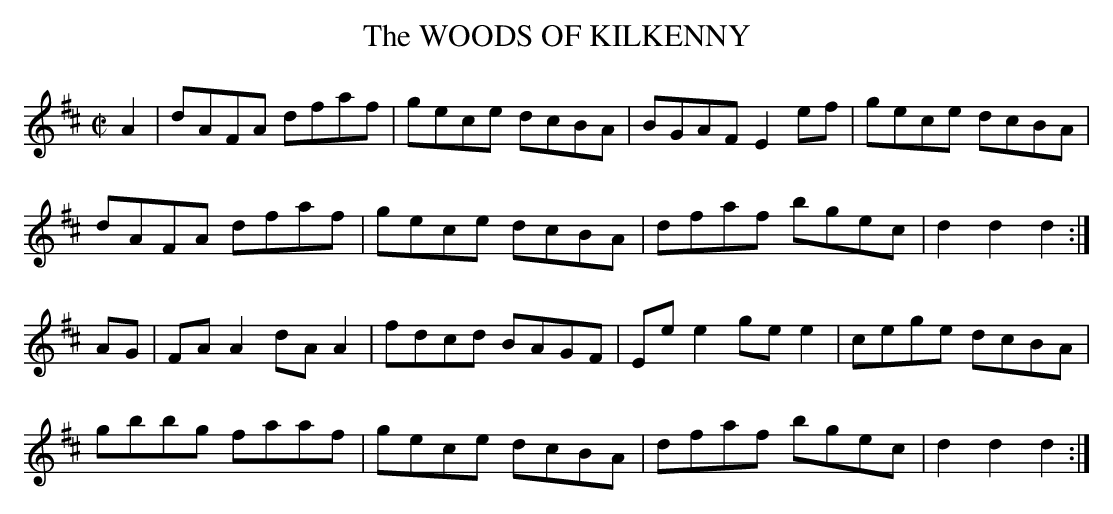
X:1
T:WOODS OF KILKENNY, The
M:C|
L:1/8
K:D
A2|dAFA dfaf|gece dcBA|BGAF E2ef|gece dcBA|
dAFA dfaf|gece dcBA|dfaf bgec|d2d2d2:|
AG|FAA2 dAA2|fdcd BAGF|Eee2 gee2|cege dcBA|
gbbg faaf|gece dcBA|dfaf bgec|d2d2d2:|
